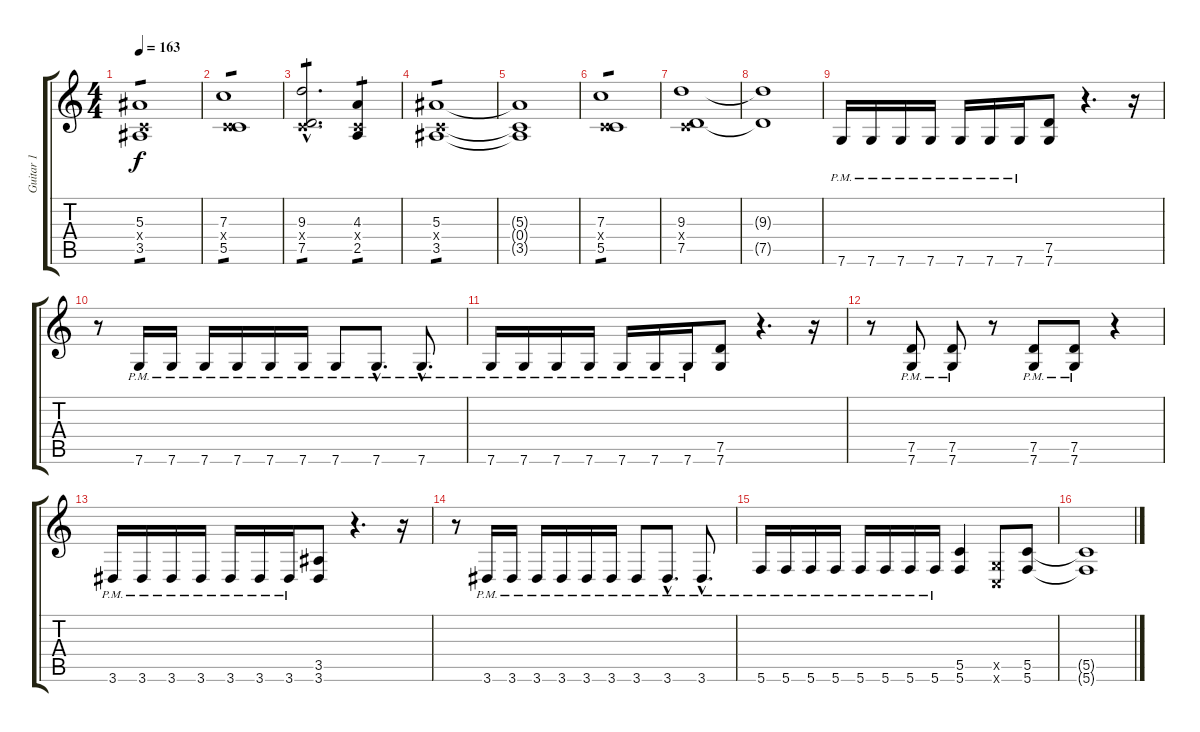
\track ("Guitar 1" "Guitar 1") {instrument distortionguitar}
\staff {score tabs}
\tuning (D4 A3 F3 C3 G2 C2) {hide}
\ts (4 4)
\tempo 163
\clef g2
\ks c
(5.3 0.4{x} 3.5).1{tp 1 dy f} |
(7.3 0.4{x} 5.5).1{tp 1} |
(9.3{hac} 0.4{hac x} 7.5{hac}).2{d tp 1} (4.3 0.4{x} 2.5).4{tp 1} |
(5.3 0.4{x} 3.5).1{tp 1} |
(5.3{t} 0.4{t} 3.5{t}).1 |
(7.3 0.4{x} 5.5).1{tp 1} |
(9.3 0.4{x} 7.5).1 |
(9.3{t} 7.5{t}).1 |
7.6{pm}.16 7.6{pm}.16 7.6{pm}.16 7.6{pm}.16 7.6{pm}.16 7.6{pm}.16 7.6{pm}.16 (7.5 7.6).8 r.4{d} r.16 |
r.8 7.6{pm}.16 7.6{pm}.16 7.6{pm}.16 7.6{pm}.16 7.6{pm}.16 7.6{pm}.16 7.6{pm}.8 7.6{hac pm}.8{d} 7.6{hac pm}.8{d} |
7.6{pm}.16 7.6{pm}.16 7.6{pm}.16 7.6{pm}.16 7.6{pm}.16 7.6{pm}.16 7.6{pm}.16 (7.5 7.6).8 r.4{d} r.16 |
r.8 (7.5{pm} 7.6{pm}).8 (7.5{pm} 7.6{pm}).8 r.8 (7.5{pm} 7.6{pm}).8 (7.5{pm} 7.6{pm}).8 r.4 |
3.6{pm}.16 3.6{pm}.16 3.6{pm}.16 3.6{pm}.16 3.6{pm}.16 3.6{pm}.16 3.6{pm}.16 (3.5 3.6).8 r.4{d} r.16 |
r.8 3.6{pm}.16 3.6{pm}.16 3.6{pm}.16 3.6{pm}.16 3.6{pm}.16 3.6{pm}.16 3.6{pm}.8 3.6{hac pm}.8{d} 3.6{hac pm}.8{d} |
5.6{pm}.16 5.6{pm}.16 5.6{pm}.16 5.6{pm}.16 5.6{pm}.16 5.6{pm}.16 5.6{pm}.16 5.6{pm}.16 (5.5 5.6).4 (0.5{x} 0.6{x}).8 (5.5 5.6).8 |
(5.5{t} 5.6{t}).1
